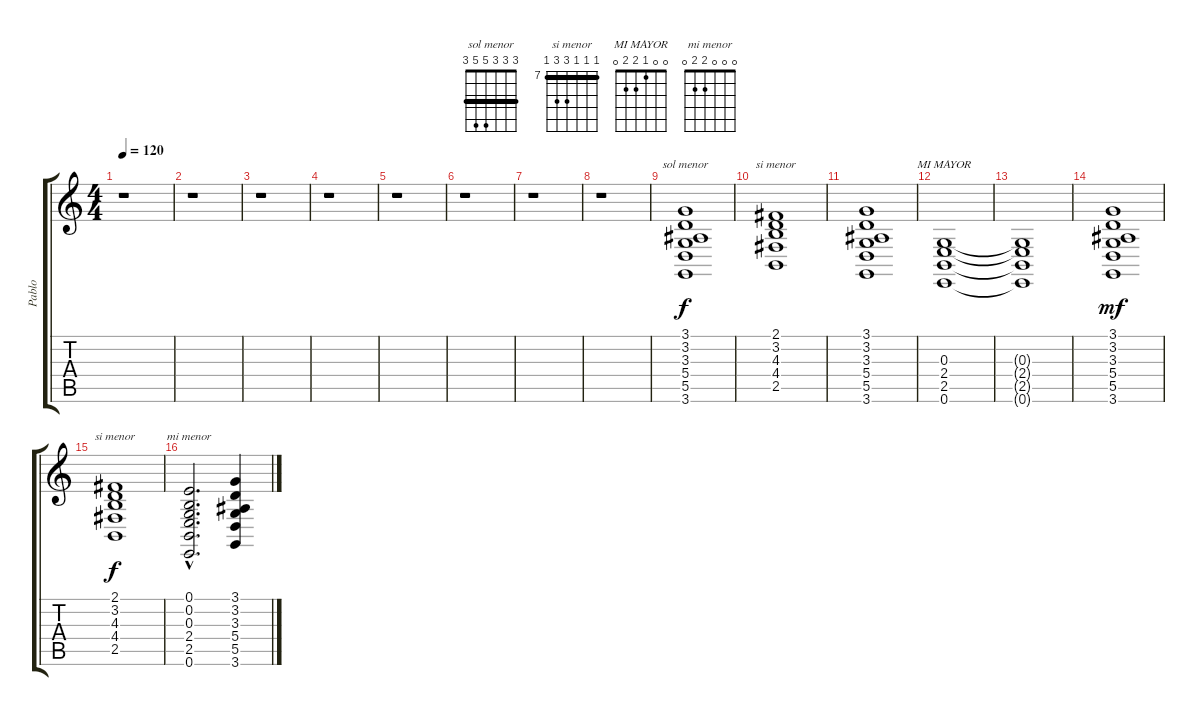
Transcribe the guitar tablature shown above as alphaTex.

\track ("Pablo" "Pablo") {instrument churchorgan}
\staff {score tabs}
\tuning (E4 B3 G3 D3 A2 E2) {hide}
\chord ("sol menor" 3 3 3 5 5 3) {barre 3}
\chord ("si menor" 2 3 4 4 2 x) {barre 2}
\chord ("MI MAYOR" 0 0 1 2 2 0)
\chord ("si menor" 7 7 7 9 9 7) {firstfret 7 barre 7}
\chord ("mi menor" 0 0 0 2 2 0)
\ts (4 4)
\tempo 120
\clef g2
\ks c
r.1{dy f instrument churchorgan} |
r.1 |
r.1 |
r.1 |
r.1 |
r.1 |
r.1 |
r.1 |
(3.1 3.2 3.3 5.4 5.5 3.6).1{ch "sol menor"} |
(2.1 3.2 4.3 4.4 2.5).1{ch "si menor"} |
(3.1 3.2 3.3 5.4 5.5 3.6).1 |
(0.3 2.4 2.5 0.6).1{ch "MI MAYOR"} |
(0.3{t} 2.4{t} 2.5{t} 0.6{t}).1 |
(3.1 3.2 3.3 5.4 5.5 3.6).1{dy mf} |
(2.1 3.2 4.3 4.4 2.5).1{ch "si menor" dy f} |
(0.1{hac} 0.2{hac} 0.3{hac} 2.4{hac} 2.5{hac} 0.6{hac}).2{d ch "mi menor"} (3.1 3.2 3.3 5.4 5.5 3.6).4
